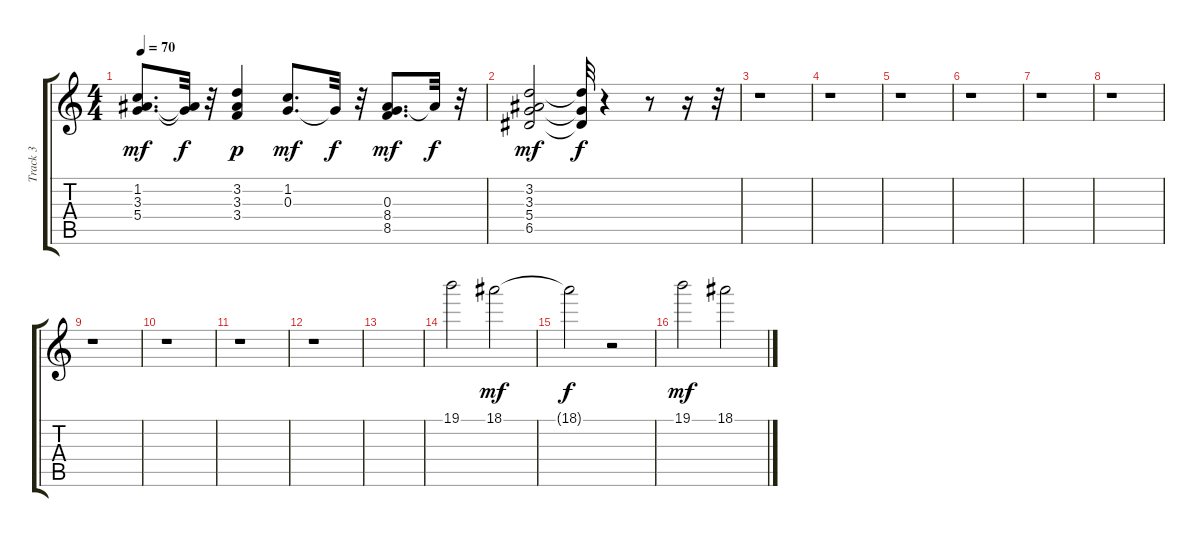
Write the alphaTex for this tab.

\track ("Track 3" "Track 3") {instrument electricguitarclean}
\staff {score tabs}
\tuning (E4 B3 G3 D3 A2 E2) {hide}
\ts (4 4)
\tempo 70
\clef g2
\ks c
(1.2 3.3 5.4).8{d dy mf} (3.3{t} 5.4{t}).32{dy f} r.32 (3.2 3.3 3.4).4{dy p} (1.2 0.3).8{d dy mf} 0.3{t}.32{dy f} r.32 (0.3 8.4 8.5).8{d dy mf} 8.4{t}.32{dy f} r.32 |
(3.2 3.3 5.4 6.5).2{dy mf} (3.2{t} 5.4{t} 6.5{t}).32{dy f} r.4 r.8 r.16 r.32 |
r.1 |
r.1 |
r.1 |
r.1 |
r.1 |
r.1 |
r.1 |
r.1 |
r.1 |
r.1 |
|
19.1.2{volume 7 balance 2 instrument stringensemble1} 18.1.2{dy mf} |
18.1{t}.2{dy f} r.2 |
19.1.2{dy mf} 18.1.2
